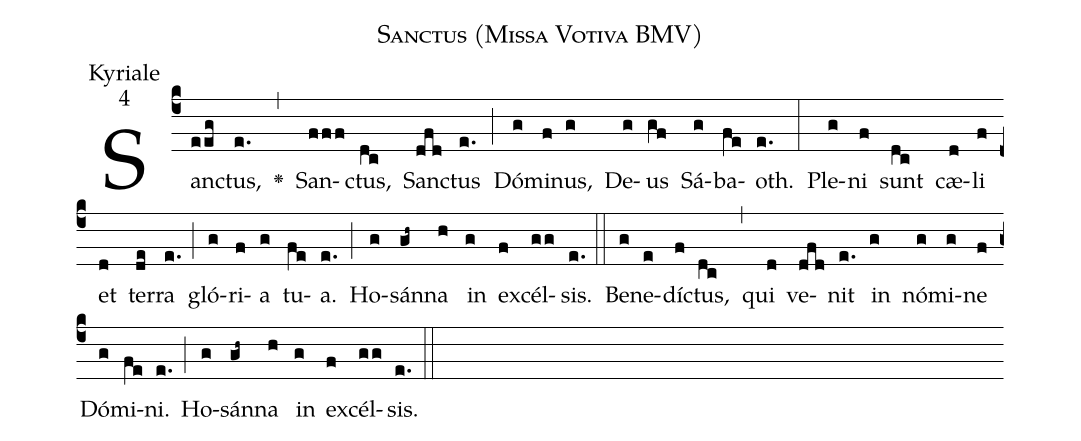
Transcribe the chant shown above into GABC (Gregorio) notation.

name:Sanctus (Missa Votiva BMV);
office-part:Kyriale;
mode:4;
%%
(c4)San(eeg)ctus,(e.) <v>\greheightstar</v>(,) San(fff)ctus,(dc) San(dfd)ctus(e.) (;) Dó(g)mi(f)nus,(g) De(g)us(gf) Sá(g)ba(fe)oth.(e.) (:) Ple(g)ni(f) sunt(dc) cæ(d)li(f) et(d) ter(de)ra(e.) (;) gló(g)ri(f)a(g) tu(fe)a.(e.) (;) Ho(g)sán(gh~)na(h) in(g) ex(f)cél(gg)sis.(e.) (::) Be(g)ne(e)dí(f)ctus,(dc) (,) qui(d) ve(dfd)nit(e.) in(g) nó(g)mi(g)ne(f) Dó(g)mi(fe)ni.(e.) (;) Ho(g)sán(gh~)na(h) in(g) ex(f)cél(gg)sis.(e.) (::)
